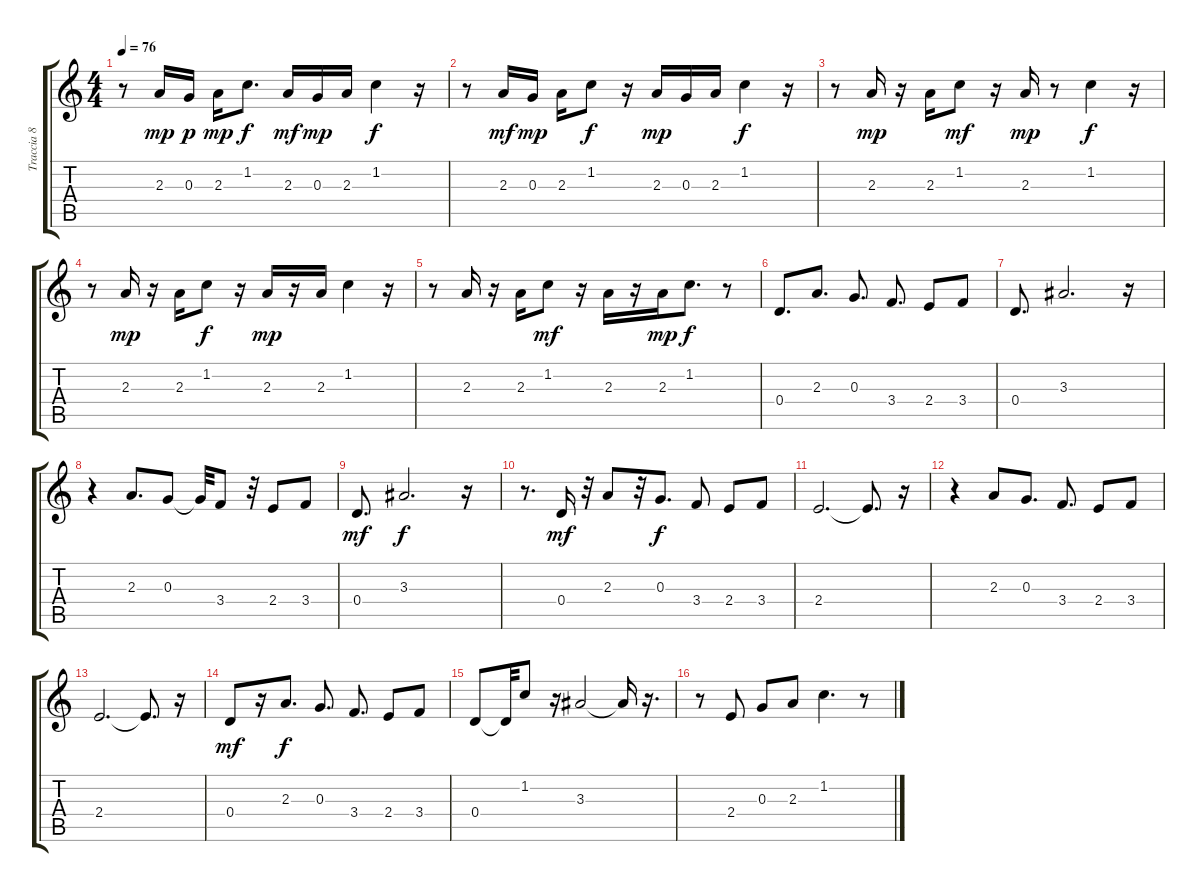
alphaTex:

\track ("Traccia 8" "Traccia 8") {instrument electricguitarclean}
\staff {score tabs}
\tuning (E4 B3 G3 D3 A2 E2) {hide}
\ts (4 4)
\tempo 76
\clef g2
\ks c
r.8{dy f} 2.3.16{dy mp} 0.3.16{dy p} 2.3.16{dy mp} 1.2.8{d dy f} 2.3.16{dy mf} 0.3.16{dy mp} 2.3.16 1.2.4{dy f} r.16 |
r.8 2.3.16{dy mf} 0.3.16{dy mp} 2.3.16 1.2.8{dy f} r.16 2.3.16{dy mp} 0.3.16 2.3.16 1.2.4{dy f} r.16 |
r.8 2.3.16{dy mp} r.16 2.3.16 1.2.8{dy mf} r.16 2.3.16{dy mp} r.8 1.2.4{dy f} r.16 |
r.8 2.3.16{dy mp} r.16 2.3.16 1.2.8{dy f} r.16 2.3.16{dy mp} r.16 2.3.16 1.2.4 r.16 |
r.8 2.3.16 r.16 2.3.16 1.2.8{dy mf} r.16 2.3.16 r.16 2.3.16{dy mp} 1.2.8{d dy f} r.8 |
0.4.8{d} 2.3.8{d} 0.3.8{d} 3.4.8{d} 2.4.8 3.4.8 |
0.4.8{d} 3.3.2{d} r.16 |
r.4 2.3.8{d} 0.3.8 0.3{t}.32 3.4.8 r.32 2.4.8 3.4.8 |
0.4.8{d dy mf} 3.3.2{d dy f} r.16 |
r.8{d} 0.4.16{dy mf} r.32 2.3.8 r.32 0.3.8{d dy f} 3.4.8 2.4.8 3.4.8 |
2.4.2{d} 2.4{t}.8{d} r.16 |
r.4 2.3.8 0.3.8{d} 3.4.8{d} 2.4.8 3.4.8 |
2.4.2{d} 2.4{t}.8{d} r.16 |
0.4.8{dy mf} r.16 2.3.8{d dy f} 0.3.8{d} 3.4.8{d} 2.4.8 3.4.8 |
0.4.8 0.4{t}.32 1.2.8 r.16 3.3.2 3.3{t}.16 r.16{d} |
r.8 2.4.8 0.3.8 2.3.8 1.2.4{d} r.8
